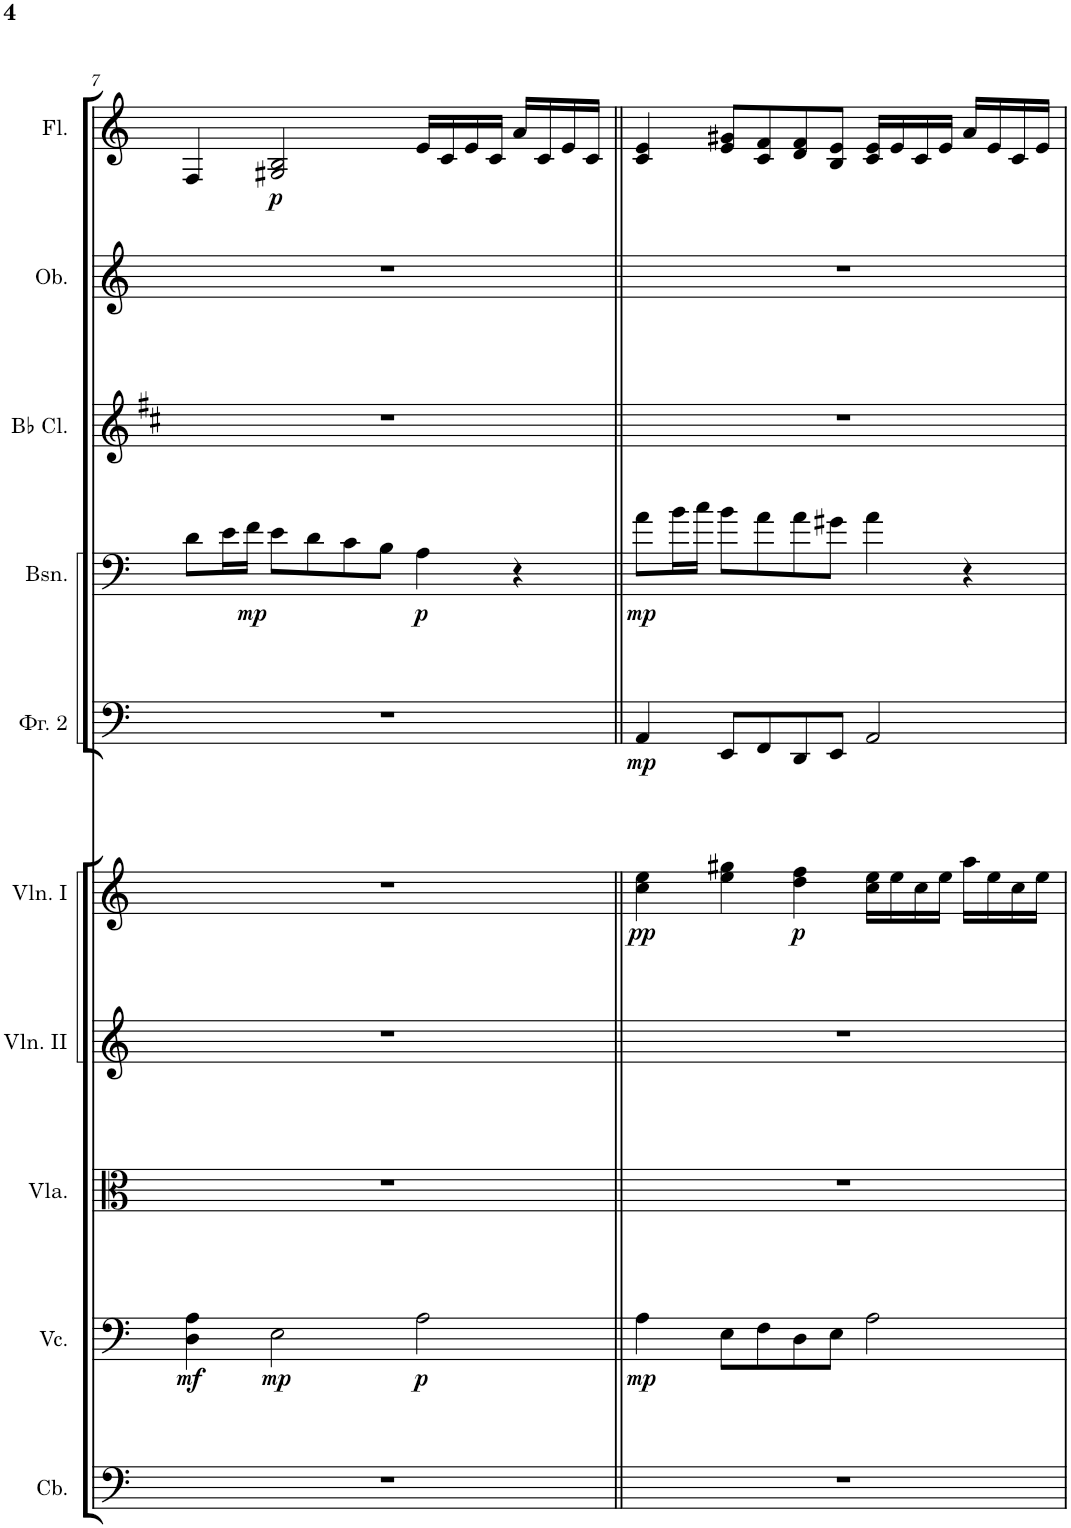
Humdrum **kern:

**kern	**kern	**dynam	**kern	**kern	**kern	**dynam	**kern	**dynam	**kern	**dynam	**kern	**kern	**kern	**dynam
*part10	*part9	*part9	*part8	*part7	*part6	*part6	*part5	*part5	*part4	*part4	*part3	*part2	*part1	*part1
*staff10	*staff9	*staff9	*staff8	*staff7	*staff6	*staff6	*staff5	*staff5	*staff4	*staff4	*staff3	*staff2	*staff1	*staff1
*I"Contrabasses	*I"Violoncellos	*	*I"Violas	*I"Violins II	*I"Violins I	*	*I"Фагот 2	*	*I"Bassoons	*	*I"Clarinets in Bb	*I"Oboes	*I"Flutes	*
*I'Cb.	*I'Vc.	*	*I'Vla.	*I'Vln. II	*I'Vln. I	*	*	*	*I'Bsn.	*	*	*I'Ob.	*I'Fl.	*
!!LO:PB:g=z
*clefF4	*clefF4	*	*clefC3	*clefG2	*clefG2	*	*clefF4	*	*clefF4	*	*clefG2	*clefG2	*clefG2	*
*Trd7c12	*	*	*	*	*	*	*	*	*	*	*Trd1c2	*	*	*
*k[]	*k[]	*	*k[]	*k[]	*k[]	*	*k[]	*	*k[]	*	*k[f#c#]	*k[]	*k[]	*
*M5/4	*M5/4	*	*M5/4	*M5/4	*M5/4	*	*M5/4	*	*M5/4	*	*M5/4	*M5/4	*M5/4	*
=7	=7	=7	=7	=7	=7	=7	=7	=7	=7	=7	=7	=7	=7	=7
!	!	!LO:DY:b	!	!	!	!	!	!	!	!	!	!	!	!
4%5r	4D\ 4A\	mf	4%5r	4%5r	4%5r	.	4%5r	.	8d\L	.	4%5r	4%5r	4F/	.
.	.	.	.	.	.	.	.	.	16e\L	.	.	.	.	.
!	!	!	!	!	!	!	!	!	!	!LO:DY:b	!	!	!	!
.	.	.	.	.	.	.	.	.	16f\JJ	mp	.	.	.	.
!	!	!LO:DY:b	!	!	!	!	!	!	!	!	!	!	!	!LO:DY:b
.	2E\	mp	.	.	.	.	.	.	8e\L	.	.	.	2G#X/ 2B/	p
.	.	.	.	.	.	.	.	.	8d\	.	.	.	.	.
.	.	.	.	.	.	.	.	.	8c\	.	.	.	.	.
.	.	.	.	.	.	.	.	.	8B\J	.	.	.	.	.
!	!	!LO:DY:b	!	!	!	!	!	!	!	!LO:DY:b	!	!	!	!
.	2A\	p	.	.	.	.	.	.	4A\	p	.	.	16e/LL	.
.	.	.	.	.	.	.	.	.	.	.	.	.	16c/	.
.	.	.	.	.	.	.	.	.	.	.	.	.	16e/	.
.	.	.	.	.	.	.	.	.	.	.	.	.	16c/JJ	.
.	.	.	.	.	.	.	.	.	4r	.	.	.	16a/LL	.
.	.	.	.	.	.	.	.	.	.	.	.	.	16c/	.
.	.	.	.	.	.	.	.	.	.	.	.	.	16e/	.
.	.	.	.	.	.	.	.	.	.	.	.	.	16c/JJ	.
=8||	=8||	=8||	=8||	=8||	=8||	=8||	=8||	=8||	=8||	=8||	=8||	=8||	=8||	=8||
!	!	!LO:DY:b	!	!	!	!LO:DY:b	!	!LO:DY:b	!	!LO:DY:b	!	!	!	!
4%5r	4A\	mp	4%5r	4%5r	4cc\ 4ee\	pp	4AA/	mp	8a\L	mp	4%5r	4%5r	4c/ 4e/	.
.	.	.	.	.	.	.	.	.	16b\L	.	.	.	.	.
.	.	.	.	.	.	.	.	.	16cc\JJ	.	.	.	.	.
.	8E\L	.	.	.	4ee\ 4gg#X\	.	8EE/L	.	8b\L	.	.	.	8e/ 8g#X/L	.
.	8F\	.	.	.	.	.	8FF/	.	8a\	.	.	.	8c/ 8f/	.
!	!	!	!	!	!	!LO:DY:b	!	!	!	!	!	!	!	!
.	8D\	.	.	.	4dd\ 4ff\	p	8DD/	.	8a\	.	.	.	8d/ 8f/	.
.	8E\J	.	.	.	.	.	8EE/J	.	8g#X\J	.	.	.	8B/ 8e/J	.
.	2A\	.	.	.	16cc\ 16ee\LL	.	2AA/	.	4a\	.	.	.	16c/ 16e/LL	.
.	.	.	.	.	16ee\	.	.	.	.	.	.	.	16e/	.
.	.	.	.	.	16cc\	.	.	.	.	.	.	.	16c/	.
.	.	.	.	.	16ee\JJ	.	.	.	.	.	.	.	16e/JJ	.
.	.	.	.	.	16aa\LL	.	.	.	4r	.	.	.	16a/LL	.
.	.	.	.	.	16ee\	.	.	.	.	.	.	.	16e/	.
.	.	.	.	.	16cc\	.	.	.	.	.	.	.	16c/	.
.	.	.	.	.	16ee\JJ	.	.	.	.	.	.	.	16e/JJ	.
=	=	=	=	=	=	=	=	=	=	=	=	=	=	=
*-	*-	*-	*-	*-	*-	*-	*-	*-	*-	*-	*-	*-	*-	*-
